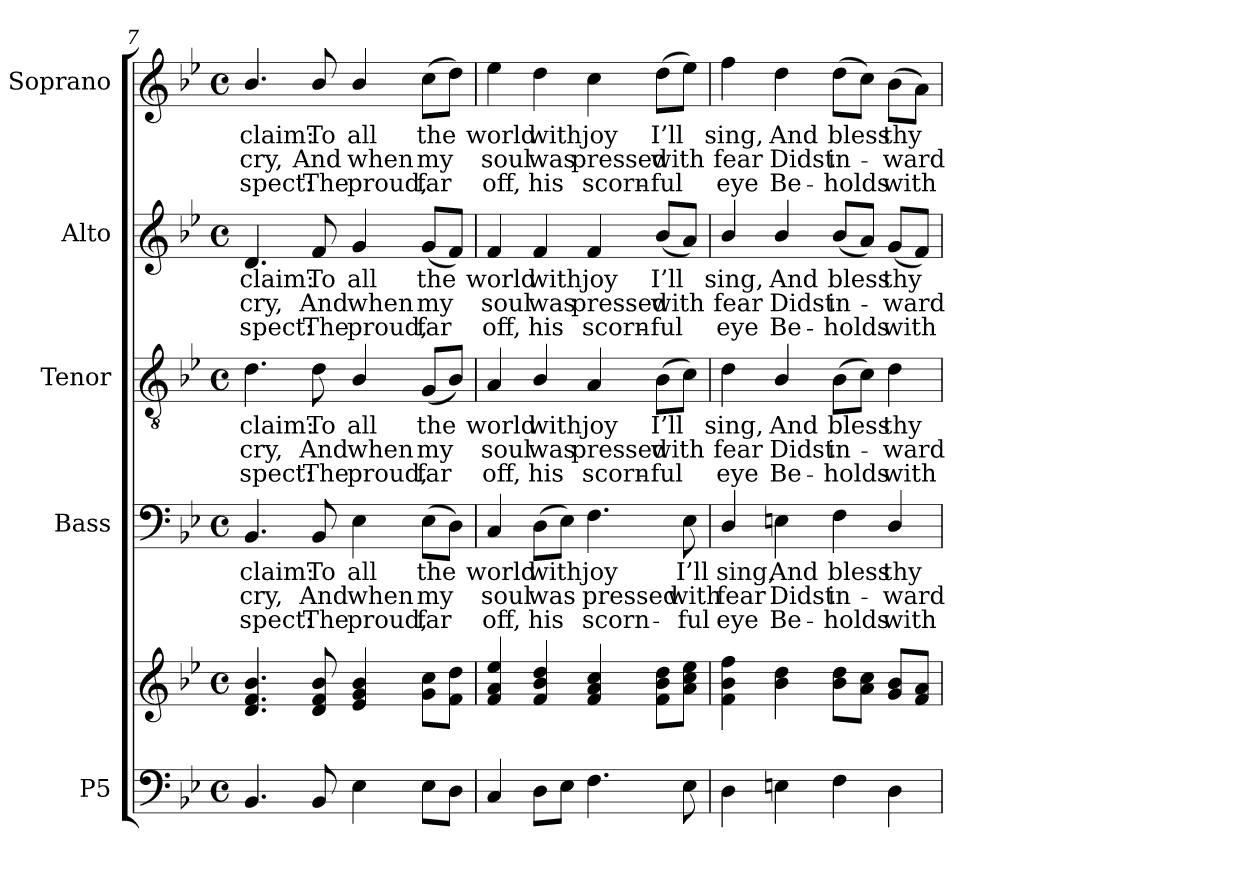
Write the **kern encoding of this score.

**kern	**kern	**kern	**text	**text	**text	**kern	**text	**text	**text	**kern	**text	**text	**text	**kern	**text	**text	**text
*part5	*part5	*part4	*part4	*part4	*part4	*part3	*part3	*part3	*part3	*part2	*part2	*part2	*part2	*part1	*part1	*part1	*part1
*staff6	*staff5	*staff4	*staff4	*staff4	*staff4	*staff3	*staff3	*staff3	*staff3	*staff2	*staff2	*staff2	*staff2	*staff1	*staff1	*staff1	*staff1
*I"P5	*	*I"Bass	*	*	*	*I"Tenor	*	*	*	*I"Alto	*	*	*	*I"Soprano	*	*	*
*	*	*I'B.	*	*	*	*I'T.	*	*	*	*I'A.	*	*	*	*I'S.	*	*	*
*clefF4	*clefG2	*clefF4	*	*	*	*clefGv2	*	*	*	*clefG2	*	*	*	*clefG2	*	*	*
*	*	*	*	*	*	*ITrd7c12	*	*	*	*	*	*	*	*	*	*	*
*k[b-e-]	*k[b-e-]	*k[b-e-]	*	*	*	*k[b-e-]	*	*	*	*k[b-e-]	*	*	*	*k[b-e-]	*	*	*
*B-:	*B-:	*B-:	*	*	*	*B-:	*	*	*	*B-:	*	*	*	*B-:	*	*	*
*M4/4	*M4/4	*M4/4	*	*	*	*M4/4	*	*	*	*M4/4	*	*	*	*M4/4	*	*	*
*met(c)	*met(c)	*met(c)	*	*	*	*met(c)	*	*	*	*met(c)	*	*	*	*met(c)	*	*	*
=7	=7	=7	=7	=7	=7	=7	=7	=7	=7	=7	=7	=7	=7	=7	=7	=7	=7
!	!	!	!LO:LY:b:color=#000000	!LO:LY:b:color=#000000	!LO:LY:b:color=#000000	!	!	!	!	!	!	!	!	!	!	!	!
!	!	!	!	!	!	!	!LO:LY:b:color=#000000	!LO:LY:b:color=#000000	!LO:LY:b:color=#000000	!	!	!	!	!	!	!	!
!	!	!	!	!	!	!	!	!	!	!	!LO:LY:b:color=#000000	!LO:LY:b:color=#000000	!LO:LY:b:color=#000000	!	!	!	!
!	!	!	!	!	!	!	!	!	!	!	!	!	!	!	!LO:LY:b:color=#000000	!LO:LY:b:color=#000000	!LO:LY:b:color=#000000
4.BB-i/	4.di/ 4.fi 4.b-i	4.BB-i/	-claim:	cry,	-spect:	4.Di\	-claim:	cry,	-spect:	4.di/	-claim:	cry,	-spect:	4.b-i/	-claim:	cry,	-spect:
!	!	!	!LO:LY:b:color=#000000	!LO:LY:b:color=#000000	!LO:LY:b:color=#000000	!	!	!	!	!	!	!	!	!	!	!	!
!	!	!	!	!	!	!	!LO:LY:b:color=#000000	!LO:LY:b:color=#000000	!LO:LY:b:color=#000000	!	!	!	!	!	!	!	!
!	!	!	!	!	!	!	!	!	!	!	!LO:LY:b:color=#000000	!LO:LY:b:color=#000000	!LO:LY:b:color=#000000	!	!	!	!
!	!	!	!	!	!	!	!	!	!	!	!	!	!	!	!LO:LY:b:color=#000000	!LO:LY:b:color=#000000	!LO:LY:b:color=#000000
8BB-i/	8di/ 8fi 8b-i	8BB-i/	To	And	The	8Di\	To	And	The	8fi/	To	And	The	8b-i/	To	And	The
!	!	!	!LO:LY:b:color=#000000	!LO:LY:b:color=#000000	!LO:LY:b:color=#000000	!	!	!	!	!	!	!	!	!	!	!	!
!	!	!	!	!	!	!	!LO:LY:b:color=#000000	!LO:LY:b:color=#000000	!LO:LY:b:color=#000000	!	!	!	!	!	!	!	!
!	!	!	!	!	!	!	!	!	!	!	!LO:LY:b:color=#000000	!LO:LY:b:color=#000000	!LO:LY:b:color=#000000	!	!	!	!
!	!	!	!	!	!	!	!	!	!	!	!	!	!	!	!LO:LY:b:color=#000000	!LO:LY:b:color=#000000	!LO:LY:b:color=#000000
4E-i\	4e-i/ 4gi 4b-i	4E-i\	all	when	proud,	4BB-i/	all	when	proud,	4gi/	all	when	proud,	4b-i/	all	when	proud,
!	!	!	!LO:LY:b:color=#000000	!LO:LY:b:color=#000000	!LO:LY:b:color=#000000	!	!	!	!	!	!	!	!	!	!	!	!
!	!	!	!	!	!	!	!LO:LY:b:color=#000000	!LO:LY:b:color=#000000	!LO:LY:b:color=#000000	!	!	!	!	!	!	!	!
!	!	!	!	!	!	!	!	!	!	!	!LO:LY:b:color=#000000	!LO:LY:b:color=#000000	!LO:LY:b:color=#000000	!	!	!	!
!	!	!	!	!	!	!	!	!	!	!	!	!	!	!	!LO:LY:b:color=#000000	!LO:LY:b:color=#000000	!LO:LY:b:color=#000000
8E-i\L	8gi\ 8cci\L	(8E-i\L	the	my	far	(8GGi/L	the	my	far	(8gi/L	the	my	far	(8cci\L	the	my	far
8Di\J	8fi\ 8ddi\J	8Di\J)	.	.	.	8BB-i/J)	.	.	.	8fi/J)	.	.	.	8ddi\J)	.	.	.
=8	=8	=8	=8	=8	=8	=8	=8	=8	=8	=8	=8	=8	=8	=8	=8	=8	=8
!	!	!	!LO:LY:b:color=#000000	!LO:LY:b:color=#000000	!LO:LY:b:color=#000000	!	!	!	!	!	!	!	!	!	!	!	!
!	!	!	!	!	!	!	!LO:LY:b:color=#000000	!LO:LY:b:color=#000000	!LO:LY:b:color=#000000	!	!	!	!	!	!	!	!
!	!	!	!	!	!	!	!	!	!	!	!LO:LY:b:color=#000000	!LO:LY:b:color=#000000	!LO:LY:b:color=#000000	!	!	!	!
!	!	!	!	!	!	!	!	!	!	!	!	!	!	!	!LO:LY:b:color=#000000	!LO:LY:b:color=#000000	!LO:LY:b:color=#000000
4Ci/	4fi/ 4ai 4ee-i	4Ci/	world	soul	off,	4AAi/	world	soul	off,	4fi/	world	soul	off,	4ee-i\	world	soul	off,
!	!	!	!LO:LY:b:color=#000000	!LO:LY:b:color=#000000	!LO:LY:b:color=#000000	!	!	!	!	!	!	!	!	!	!	!	!
!	!	!	!	!	!	!	!LO:LY:b:color=#000000	!LO:LY:b:color=#000000	!LO:LY:b:color=#000000	!	!	!	!	!	!	!	!
!	!	!	!	!	!	!	!	!	!	!	!LO:LY:b:color=#000000	!LO:LY:b:color=#000000	!LO:LY:b:color=#000000	!	!	!	!
!	!	!	!	!	!	!	!	!	!	!	!	!	!	!	!LO:LY:b:color=#000000	!LO:LY:b:color=#000000	!LO:LY:b:color=#000000
8Di\L	4fi/ 4b-i 4ddi	(8Di\L	with	was	his	4BB-i/	with	was	his	4fi/	with	was	his	4ddi\	with	was	his
8E-i\J	.	8E-i\J)	.	.	.	.	.	.	.	.	.	.	.	.	.	.	.
!	!	!	!LO:LY:b:color=#000000	!LO:LY:b:color=#000000	!LO:LY:b:color=#000000	!	!	!	!	!	!	!	!	!	!	!	!
!	!	!	!	!	!	!	!LO:LY:b:color=#000000	!LO:LY:b:color=#000000	!LO:LY:b:color=#000000	!	!	!	!	!	!	!	!
!	!	!	!	!	!	!	!	!	!	!	!LO:LY:b:color=#000000	!LO:LY:b:color=#000000	!LO:LY:b:color=#000000	!	!	!	!
!	!	!	!	!	!	!	!	!	!	!	!	!	!	!	!LO:LY:b:color=#000000	!LO:LY:b:color=#000000	!LO:LY:b:color=#000000
4.Fi\	4fi/ 4ai 4cci	4.Fi\	joy	pressed	scorn-	4AAi/	joy	pressed	scorn-	4fi/	joy	pressed	scorn-	4cci\	joy	pressed	scorn-
!	!	!	!	!	!	!	!LO:LY:b:color=#000000	!LO:LY:b:color=#000000	!LO:LY:b:color=#000000	!	!	!	!	!	!	!	!
!	!	!	!	!	!	!	!	!	!	!	!LO:LY:b:color=#000000	!LO:LY:b:color=#000000	!LO:LY:b:color=#000000	!	!	!	!
!	!	!	!	!	!	!	!	!	!	!	!	!	!	!	!LO:LY:b:color=#000000	!LO:LY:b:color=#000000	!LO:LY:b:color=#000000
.	8fi\ 8b-i\ 8ddi\L	.	.	.	.	(8BB-i\L	I’ll	with	-ful	(8b-i/L	I’ll	with	-ful	(8ddi\L	I’ll	with	-ful
!	!	!	!LO:LY:b:color=#000000	!LO:LY:b:color=#000000	!LO:LY:b:color=#000000	!	!	!	!	!	!	!	!	!	!	!	!
8E-i\	8ai\ 8cci\ 8ee-i\J	8E-i\	I’ll	with	-ful	8Ci\J)	.	.	.	8ai/J)	.	.	.	8ee-i\J)	.	.	.
=9	=9	=9	=9	=9	=9	=9	=9	=9	=9	=9	=9	=9	=9	=9	=9	=9	=9
!	!	!	!LO:LY:b:color=#000000	!LO:LY:b:color=#000000	!LO:LY:b:color=#000000	!	!	!	!	!	!	!	!	!	!	!	!
!	!	!	!	!	!	!	!LO:LY:b:color=#000000	!LO:LY:b:color=#000000	!LO:LY:b:color=#000000	!	!	!	!	!	!	!	!
!	!	!	!	!	!	!	!	!	!	!	!LO:LY:b:color=#000000	!LO:LY:b:color=#000000	!LO:LY:b:color=#000000	!	!	!	!
!	!	!	!	!	!	!	!	!	!	!	!	!	!	!	!LO:LY:b:color=#000000	!LO:LY:b:color=#000000	!LO:LY:b:color=#000000
4Di\	4fi\ 4b-i 4ffi	4Di/	sing,	fear	eye	4Di\	sing,	fear	eye	4b-i/	sing,	fear	eye	4ffi\	sing,	fear	eye
!	!	!	!LO:LY:b:color=#000000	!LO:LY:b:color=#000000	!LO:LY:b:color=#000000	!	!	!	!	!	!	!	!	!	!	!	!
!	!	!	!	!	!	!	!LO:LY:b:color=#000000	!LO:LY:b:color=#000000	!LO:LY:b:color=#000000	!	!	!	!	!	!	!	!
!	!	!	!	!	!	!	!	!	!	!	!LO:LY:b:color=#000000	!LO:LY:b:color=#000000	!LO:LY:b:color=#000000	!	!	!	!
!	!	!	!	!	!	!	!	!	!	!	!	!	!	!	!LO:LY:b:color=#000000	!LO:LY:b:color=#000000	!LO:LY:b:color=#000000
4Eni\	4b-i\ 4ddi	4Eni\	And	Didst	Be-	4BB-i/	And	Didst	Be-	4b-i/	And	Didst	Be-	4ddi\	And	Didst	Be-
!	!	!	!LO:LY:b:color=#000000	!LO:LY:b:color=#000000	!LO:LY:b:color=#000000	!	!	!	!	!	!	!	!	!	!	!	!
!	!	!	!	!	!	!	!LO:LY:b:color=#000000	!LO:LY:b:color=#000000	!LO:LY:b:color=#000000	!	!	!	!	!	!	!	!
!	!	!	!	!	!	!	!	!	!	!	!LO:LY:b:color=#000000	!LO:LY:b:color=#000000	!LO:LY:b:color=#000000	!	!	!	!
!	!	!	!	!	!	!	!	!	!	!	!	!	!	!	!LO:LY:b:color=#000000	!LO:LY:b:color=#000000	!LO:LY:b:color=#000000
4Fi\	8b-i\ 8ddi\L	4Fi\	bless	in-	-holds	(8BB-i\L	bless	in-	-holds	(8b-i/L	bless	in-	-holds	(8ddi\L	bless	in-	-holds
.	8ai\ 8cci\J	.	.	.	.	8Ci\J)	.	.	.	8ai/J)	.	.	.	8cci\J)	.	.	.
!	!	!	!LO:LY:b:color=#000000	!LO:LY:b:color=#000000	!LO:LY:b:color=#000000	!	!	!	!	!	!	!	!	!	!	!	!
!	!	!	!	!	!	!	!LO:LY:b:color=#000000	!LO:LY:b:color=#000000	!LO:LY:b:color=#000000	!	!	!	!	!	!	!	!
!	!	!	!	!	!	!	!	!	!	!	!LO:LY:b:color=#000000	!LO:LY:b:color=#000000	!LO:LY:b:color=#000000	!	!	!	!
!	!	!	!	!	!	!	!	!	!	!	!	!	!	!	!LO:LY:b:color=#000000	!LO:LY:b:color=#000000	!LO:LY:b:color=#000000
4Di\	8gi/ 8b-i/L	4Di/	thy	-ward	with	4Di\	thy	-ward	with	(8gi/L	thy	-ward	with	(8b-i\L	thy	-ward	with
.	8fi/ 8ai/J	.	.	.	.	.	.	.	.	8fi/J)	.	.	.	8ai\J)	.	.	.
=	=	=	=	=	=	=	=	=	=	=	=	=	=	=	=	=	=
*-	*-	*-	*-	*-	*-	*-	*-	*-	*-	*-	*-	*-	*-	*-	*-	*-	*-
